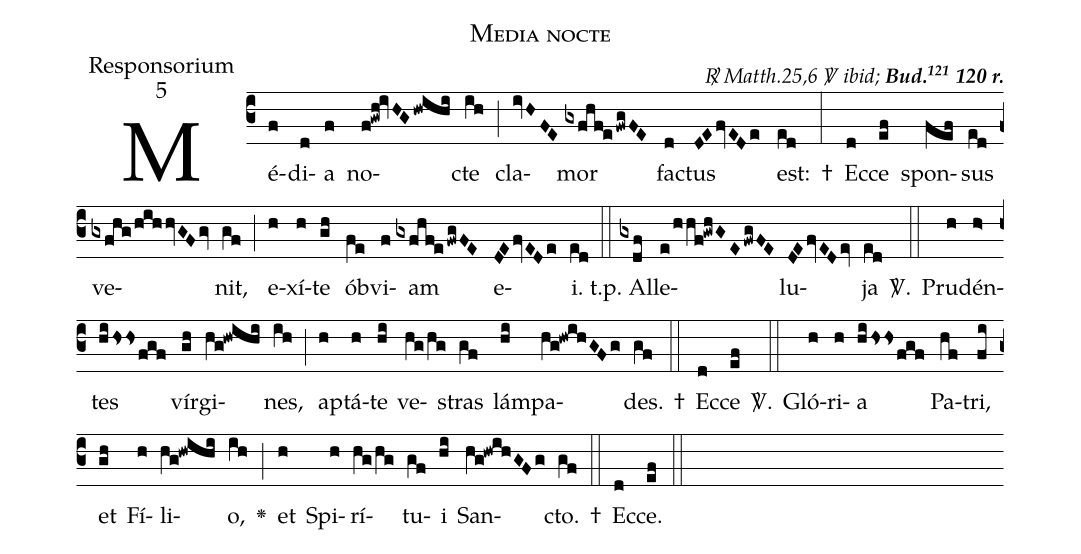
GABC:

name:Media nocte;
office-part:Responsorium;
mode:5;
commentary:{\itshape\mdseries \Rbar\  Matth.25,6 \Vbar\ ibid;\/} {\bfseries Bud.\textsuperscript{121} 120 r.};
%%
(c3)Mé(f)di(d)a(f) no(f!gwh!ivHGhwihi)cte(ih) (;) cla(ivHFE)mor(gxfhf!efwgFE) fa(d)ctus(DEfvEDe) est:(ed) †(:) Ec(d)ce(ef) spon(fef)sus(ed) ve(gxfhg/hihhvGFgv)nit,(gf) (;) e(h)xí(h)te(gh) ób(fe)vi(f)am(gxfhf!e/fwgFE) e(DEfvEDe)i.(ed)  t.p.(::)Al(gxdf)le(e/hhf!gwhGEfwgFE)lu(DEfvEDev)ja(ed)
<sp>V/</sp>.(::) Pru(h)dén(h>)tes(hi/hshsfgf) vír(gh)gi(hg!hwihi)nes,(ih) (;) ap(h)tá(h)te(hi) ve(hg/hg)stras(gf) lám(hi)pa(hg!hwihGFg)des.(gf) †(::) Ec(d)ce(ef)
<sp>V/</sp>.(::) Gló(h)ri(h)a(hi/hshsfgf) Pa(hf)tri,(fi) et(gh) Fí(h)li(hg!hwihi)o,(ih) <v>\greheightstar</v>(;) et(h) Spi(h)rí(hg/hg)tu(gf)i(hi) San(hg!hwihGFg)cto.(gf) †(::) Ec(d)ce.(ef) (::)
